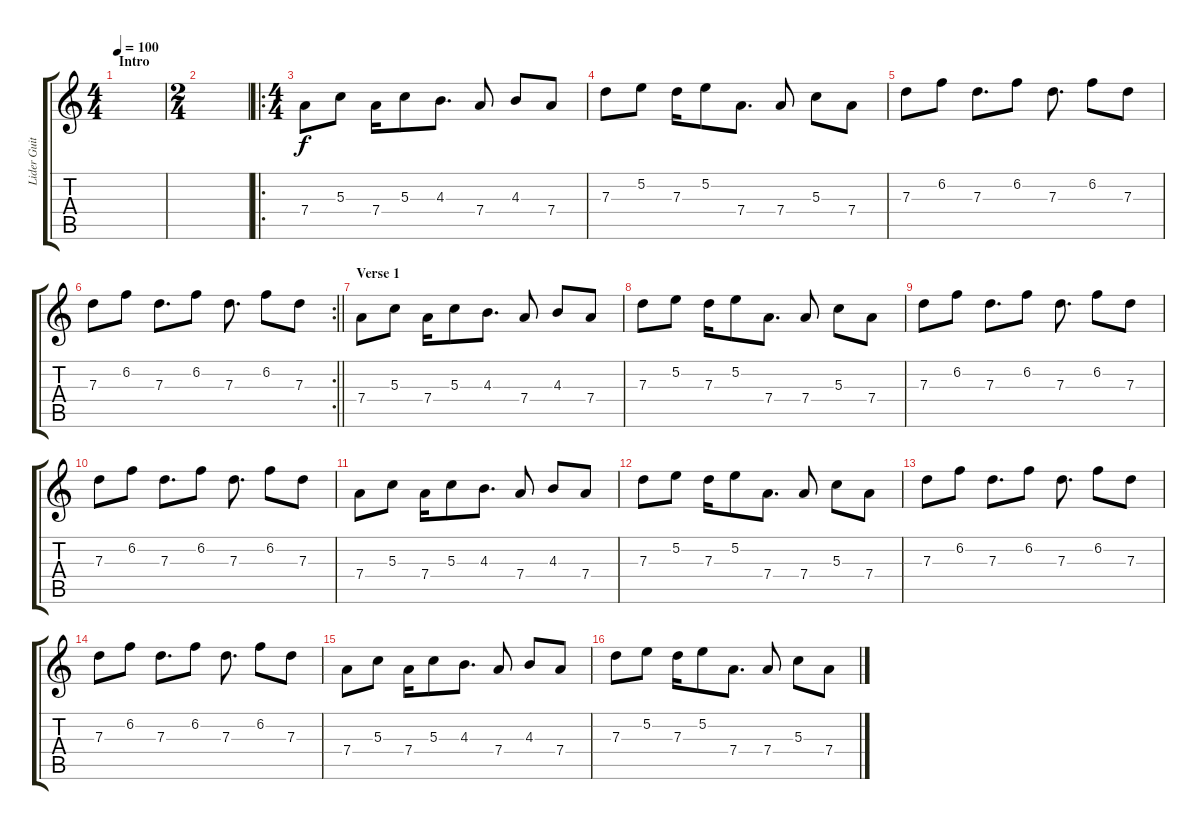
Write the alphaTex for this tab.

\track ("Lider Guitar" "Lider Guit") {instrument electricguitarclean}
\staff {score tabs}
\tuning (E4 B3 G3 D3 A2 E2) {hide}
\ts (4 4)
\section ("" "Intro")
\tempo 100
\clef g2
\ks c
|
\ts (2 4)
|
\ro
\ts (4 4)
7.4.8 5.3.8 7.4.16 5.3.8 4.3.8{d} 7.4.8 4.3.8 7.4.8 |
7.3.8 5.2.8 7.3.16 5.2.8 7.4.8{d} 7.4.8 5.3.8 7.4.8 |
7.3.8 6.2.8 7.3.8{d} 6.2.8 7.3.8{d} 6.2.8 7.3.8 |
\rc 2
\barLineRight lightlight
7.3.8 6.2.8 7.3.8{d} 6.2.8 7.3.8{d} 6.2.8 7.3.8 |
\section ("" "Verse 1")
7.4.8 5.3.8 7.4.16 5.3.8 4.3.8{d} 7.4.8 4.3.8 7.4.8 |
7.3.8 5.2.8 7.3.16 5.2.8 7.4.8{d} 7.4.8 5.3.8 7.4.8 |
7.3.8 6.2.8 7.3.8{d} 6.2.8 7.3.8{d} 6.2.8 7.3.8 |
7.3.8 6.2.8 7.3.8{d} 6.2.8 7.3.8{d} 6.2.8 7.3.8 |
7.4.8 5.3.8 7.4.16 5.3.8 4.3.8{d} 7.4.8 4.3.8 7.4.8 |
7.3.8 5.2.8 7.3.16 5.2.8 7.4.8{d} 7.4.8 5.3.8 7.4.8 |
7.3.8 6.2.8 7.3.8{d} 6.2.8 7.3.8{d} 6.2.8 7.3.8 |
7.3.8 6.2.8 7.3.8{d} 6.2.8 7.3.8{d} 6.2.8 7.3.8 |
7.4.8 5.3.8 7.4.16 5.3.8 4.3.8{d} 7.4.8 4.3.8 7.4.8 |
7.3.8 5.2.8 7.3.16 5.2.8 7.4.8{d} 7.4.8 5.3.8 7.4.8
